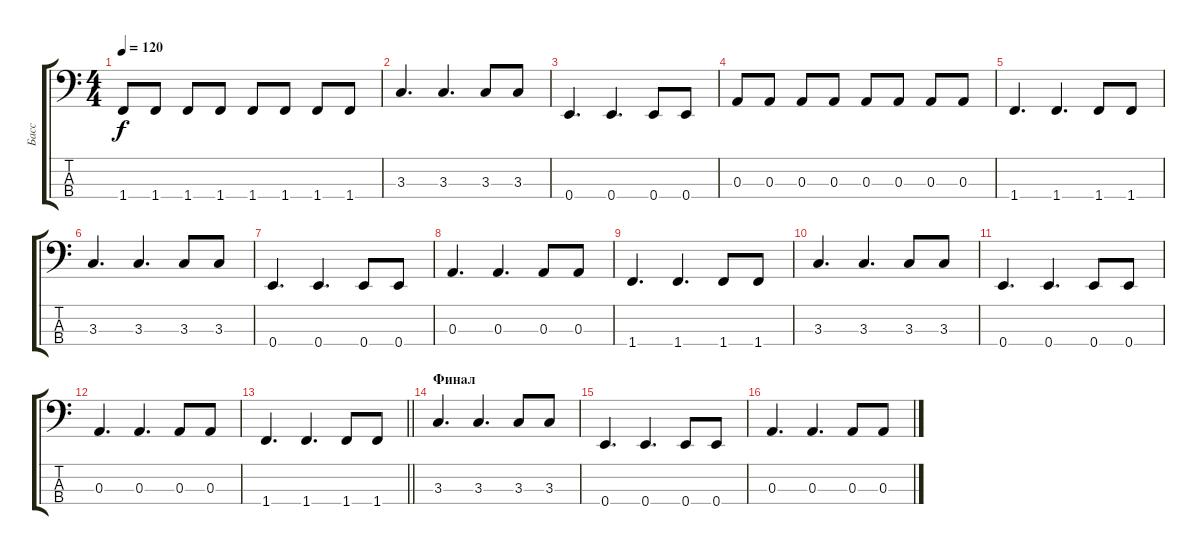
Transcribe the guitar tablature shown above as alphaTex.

\track ("Басс" "Басс") {instrument electricbassfinger}
\staff {score tabs}
\tuning (G2 D2 A1 E1) {hide}
\ts (4 4)
\tempo 120
\clef f4
\ks c
1.4.8{dy f} 1.4.8 1.4.8 1.4.8 1.4.8 1.4.8 1.4.8 1.4.8 |
3.3.4{d} 3.3.4{d} 3.3.8 3.3.8 |
0.4.4{d} 0.4.4{d} 0.4.8 0.4.8 |
0.3.8 0.3.8 0.3.8 0.3.8 0.3.8 0.3.8 0.3.8 0.3.8 |
1.4.4{d} 1.4.4{d} 1.4.8 1.4.8 |
3.3.4{d} 3.3.4{d} 3.3.8 3.3.8 |
0.4.4{d} 0.4.4{d} 0.4.8 0.4.8 |
0.3.4{d} 0.3.4{d} 0.3.8 0.3.8 |
1.4.4{d} 1.4.4{d} 1.4.8 1.4.8 |
3.3.4{d} 3.3.4{d} 3.3.8 3.3.8 |
0.4.4{d} 0.4.4{d} 0.4.8 0.4.8 |
0.3.4{d} 0.3.4{d} 0.3.8 0.3.8 |
\barLineRight lightlight
1.4.4{d} 1.4.4{d} 1.4.8 1.4.8 |
\section ("" "Финал")
3.3.4{d} 3.3.4{d} 3.3.8 3.3.8 |
0.4.4{d} 0.4.4{d} 0.4.8 0.4.8 |
0.3.4{d} 0.3.4{d} 0.3.8 0.3.8
